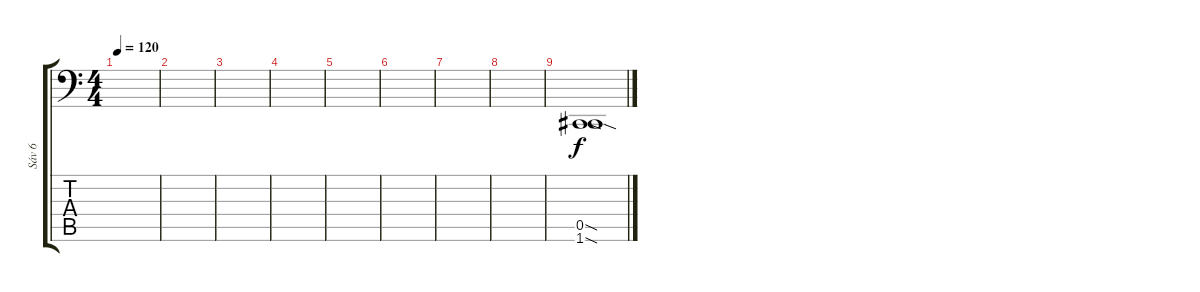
\track ("Sáv 6" "Sáv 6") {instrument fretlessbass}
\staff {score tabs}
\tuning (D3 A2 F2 C2 C1 C1) {hide}
\ts (4 4)
\tempo 120
\clef f4
\ks c
|
|
|
|
|
|
|
|
(0.5{sod} 1.6{sod}).1
